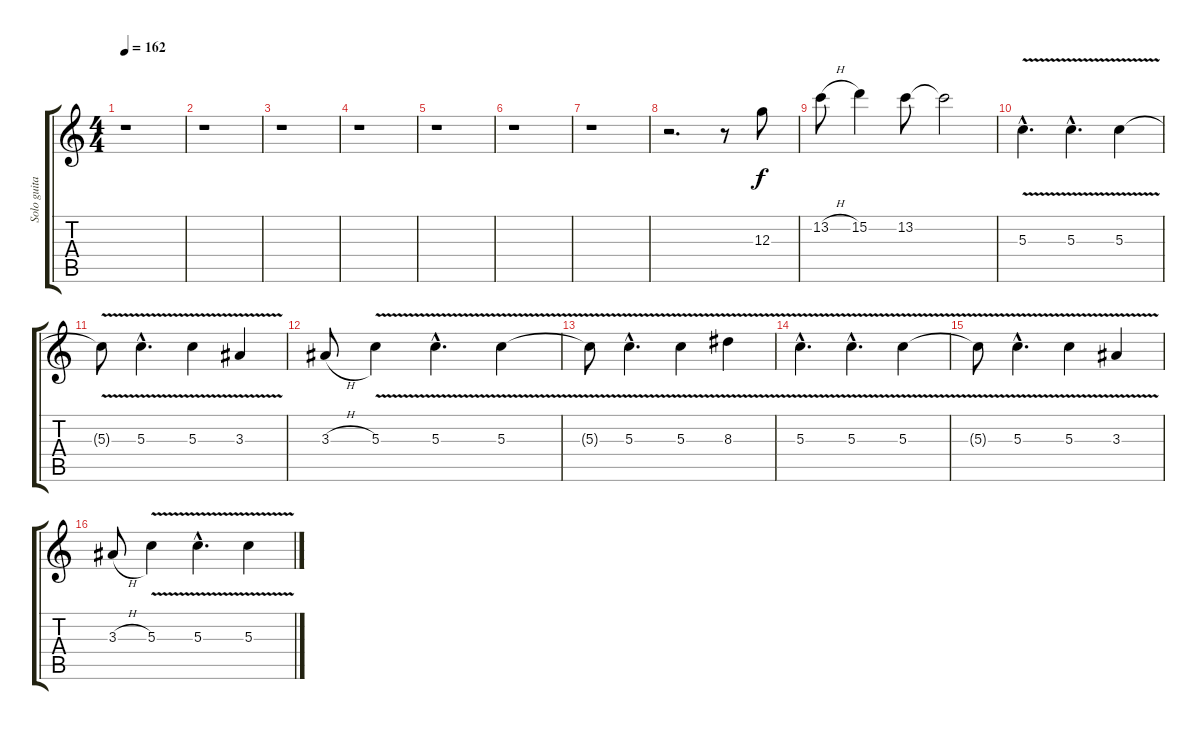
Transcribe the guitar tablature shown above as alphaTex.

\track ("Solo guitar" "Solo guita") {instrument overdrivenguitar}
\staff {score tabs}
\tuning (E4 B3 G3 D3 A2 D2) {hide}
\ts (4 4)
\tempo 162
\clef g2
\ks c
r.1{dy f} |
r.1 |
r.1 |
r.1 |
r.1 |
r.1 |
r.1 |
r.2{d} r.8 12.3.8 |
13.2{h}.8 15.2.4 13.2.8 13.2{t}.2 |
5.3{v hac}.4{d} 5.3{v hac}.4{d} 5.3{v}.4 |
5.3{t}.8 5.3{v hac}.4{d} 5.3{v}.4 3.3{v}.4 |
3.3{h}.8 5.3{v}.4 5.3{v hac}.4{d} 5.3{v}.4 |
5.3{t}.8 5.3{v hac}.4{d} 5.3{v}.4 8.3{v}.4 |
5.3{v hac}.4{d} 5.3{v hac}.4{d} 5.3{v}.4 |
5.3{t}.8 5.3{v hac}.4{d} 5.3{v}.4 3.3{v}.4 |
3.3{h}.8 5.3{v}.4 5.3{v hac}.4{d} 5.3{v}.4
